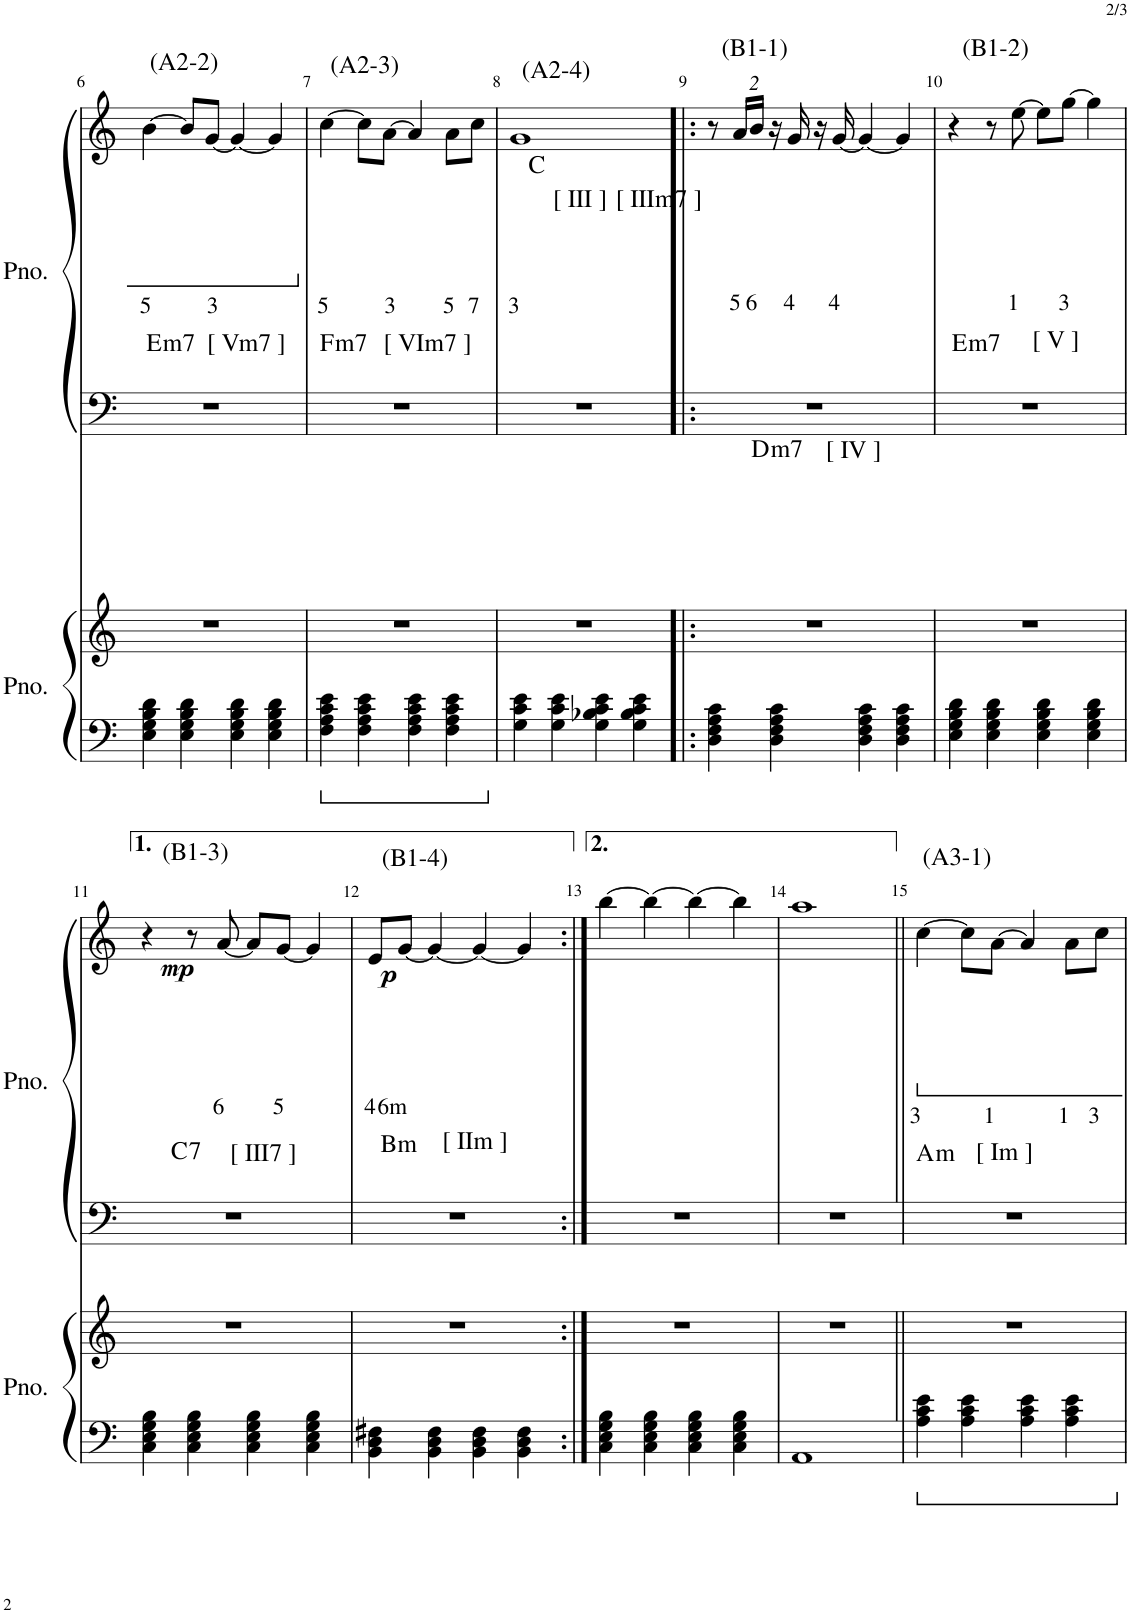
**kern	**kern	**harte	**kern	**kern	**text	**dynam	**harte
*part2	*part2	*part2	*part1	*part1	*part1	*part1	*part1
*staff4	*staff3	*	*staff2	*staff1	*staff1	*staff1/2	*
*I"ピアノ	*	*	*I"ピアノ	*	*	*	*
!!LO:PB:g=z
*clefF4	*clefG2	*	*clefF4	*clefG2	*	*	*
*k[]	*k[]	*	*k[]	*k[]	*	*	*
*M4/4	*M4/4	*	*M4/4	*M4/4	*	*	*
=6	=6	=6	=6	=6	=6	=6	=6
!	!	!	!	!LO:TX:a:t=(A2-2)	!	!	!
!	!	!	!	!LO:TX:b:t=[ Vm7 ]	!	!	!
!	!	!	!	!	!LO:LY:b	!	!LO:H:kt=m7
4E\ 4G\ 4B\ 4d\	1r	.	1r	[4b\	5	.	E:min7
4E\ 4G\ 4B\ 4d\	.	.	.	8b/L]	.	.	.
!	!	!	!	!	!LO:LY:b	!	!
.	.	.	.	[8g/J	3	.	.
4E\ 4G\ 4B\ 4d\	.	.	.	4g/_	.	.	.
4E\ 4G\ 4B\ 4d\	.	.	.	4g/]	.	.	.
=7	=7	=7	=7	=7	=7	=7	=7
!	!	!	!	!LO:TX:a:t=(A2-3)	!	!	!
!	!	!	!	!LO:TX:b:t=[ Ⅵm7 ]	!	!	!
!	!	!	!	!	!LO:LY:b	!	!LO:H:kt=m7
4F\ 4A\ 4c\ 4e\	1r	.	1r	[4cc\	5	.	F:min7
4F\ 4A\ 4c\ 4e\	.	.	.	8cc\L]	.	.	.
!	!	!	!	!	!LO:LY:b	!	!
.	.	.	.	[8an\J	3	.	.
4F\ 4A\ 4c\ 4e\	.	.	.	4a/]	.	.	.
!	!	!	!	!	!LO:LY:b	!	!
4F\ 4A\ 4c\ 4e\	.	.	.	8a\L	5	.	.
!	!	!	!	!	!LO:LY:b	!	!
.	.	.	.	8cc\J	7	.	.
=8	=8	=8	=8	=8	=8	=8	=8
!	!	!	!	!LO:TX:b:t=[ Ⅲ ]	!	!	!
!	!	!	!	!LO:TX:b:t=[ Ⅲm7 ]	!	!	!
!	!	!	!	!LO:TX:a:t=(A2-4)	!	!	!
!	!	!	!	!	!LO:LY:b	!	!
4G\ 4c\ 4e\	1r	.	1r	1g	3	.	C:maj
4G\ 4c\ 4e\	.	.	.	.	.	.	.
4G\ 4B-X\ 4c\ 4e\	.	.	.	.	.	.	.
4G\ 4B-\ 4c\ 4e\	.	.	.	.	.	.	.
=9!|:	=9!|:	=9!|:	=9!|:	=9!|:	=9!|:	=9!|:	=9!|:
!	!	!	!	!LO:TX:a:t=(B1-1)	!	!	!
!	!LO:TX:a:t=[ Ⅳ ]	!LO:H:kt=m7	!	!	!	!	!
4D\ 4F\ 4A\ 4c\	1r	D:min7	1r	8r	.	.	.
!	!	!	!	!	!LO:LY:b	!	!
.	.	.	.	16a/LL	5	.	.
!	!	!	!	!	!LO:LY:b	!	!
.	.	.	.	16b/JJ	6	.	.
4D\ 4F\ 4A\ 4c\	.	.	.	16r	.	.	.
!	!	!	!	!	!LO:LY:b	!	!
.	.	.	.	16g/	4	.	.
.	.	.	.	16r	.	.	.
!	!	!	!	!	!LO:LY:b	!	!
.	.	.	.	[16g/	4	.	.
4D\ 4F\ 4A\ 4c\	.	.	.	4g/_	.	.	.
4D\ 4F\ 4A\ 4c\	.	.	.	4g/]	.	.	.
=10	=10	=10	=10	=10	=10	=10	=10
!	!	!	!	!LO:TX:a:t=(B1-2)	!	!	!
!	!	!	!LO:TX:a:t=[ Ⅴ ]	!	!	!	!LO:H:kt=m7
4E\ 4G\ 4B\ 4d\	1r	.	1r	4r	.	.	E:min7
4E\ 4G\ 4B\ 4d\	.	.	.	8r	.	.	.
!	!	!	!	!	!LO:LY:b	!	!
.	.	.	.	[8ee\	1	.	.
4E\ 4G\ 4B\ 4d\	.	.	.	8ee\L]	.	.	.
!	!	!	!	!	!LO:LY:b	!	!
.	.	.	.	[8gg\J	3	.	.
4E\ 4G\ 4B\ 4d\	.	.	.	4gg\]	.	.	.
!!LO:LB:g=z
=11	=11	=11	=11	=11	=11	=11	=11
!	!	!	!	!LO:TX:a:t=(B1-3)	!	!	!
!	!	!	!LO:TX:a:t=[ Ⅲ7 ]	!	!	!	!LO:H:kt=7
4C\ 4E\ 4G\ 4B\	1r	.	1r	4r	.	.	C:7
!	!	!	!	!	!	!LO:DY:b	!
4C\ 4E\ 4G\ 4B\	.	.	.	8r	.	mp	.
!	!	!	!	!	!LO:LY:b	!	!
.	.	.	.	[8a/	6	.	.
4C\ 4E\ 4G\ 4B\	.	.	.	8a/L]	.	.	.
!	!	!	!	!	!LO:LY:b	!	!
.	.	.	.	[8g/J	5	.	.
4C\ 4E\ 4G\ 4B\	.	.	.	4g/]	.	.	.
=12	=12	=12	=12	=12	=12	=12	=12
!	!	!	!	!LO:TX:a:t=(B1-4)	!	!	!
!	!	!	!LO:TX:a:t=[ Ⅱm ]	!	!	!	!
!	!	!	!	!	!LO:LY:b	!LO:DY:b	!LO:H:kt=m
4BB\ 4D\ 4F#X\	1r	.	1r	8e/L	4	p	B:min
!	!	!	!	!	!LO:LY:b	!	!
.	.	.	.	[8g/J	6m	.	.
4BB\ 4D\ 4F#\	.	.	.	4g/_	.	.	.
4BB\ 4D\ 4F#\	.	.	.	4g/_	.	.	.
4BB\ 4D\ 4F#\	.	.	.	4g/]	.	.	.
=13:|!	=13:|!	=13:|!	=13:|!	=13:|!	=13:|!	=13:|!	=13:|!
4C\ 4E\ 4G\ 4B\	1r	.	1r	[4bb\	.	.	.
4C\ 4E\ 4G\ 4B\	.	.	.	4bb\_	.	.	.
4C\ 4E\ 4G\ 4B\	.	.	.	4bb\_	.	.	.
4C\ 4E\ 4G\ 4B\	.	.	.	4bb\]	.	.	.
=14	=14	=14	=14	=14	=14	=14	=14
1AA	1r	.	1r	1aa	.	.	.
=15||	=15||	=15||	=15||	=15||	=15||	=15||	=15||
!	!	!	!	!LO:TX:a:t=(A3-1)	!	!	!
!	!	!	!	!LO:TX:b:t=[ Im ]	!	!	!
!	!	!	!	!	!LO:LY:b	!	!LO:H:kt=m
4A\ 4c\ 4e\	1r	.	1r	[4cc\	3	.	A:min
4A\ 4c\ 4e\	.	.	.	8cc\L]	.	.	.
!	!	!	!	!	!LO:LY:b	!	!
.	.	.	.	[8a\J	1	.	.
4A\ 4c\ 4e\	.	.	.	4a/]	.	.	.
!	!	!	!	!	!LO:LY:b	!	!
4A\ 4c\ 4e\	.	.	.	8a\L	1	.	.
!	!	!	!	!	!LO:LY:b	!	!
.	.	.	.	8cc\J	3	.	.
=	=	=	=	=	=	=	=
*-	*-	*-	*-	*-	*-	*-	*-
